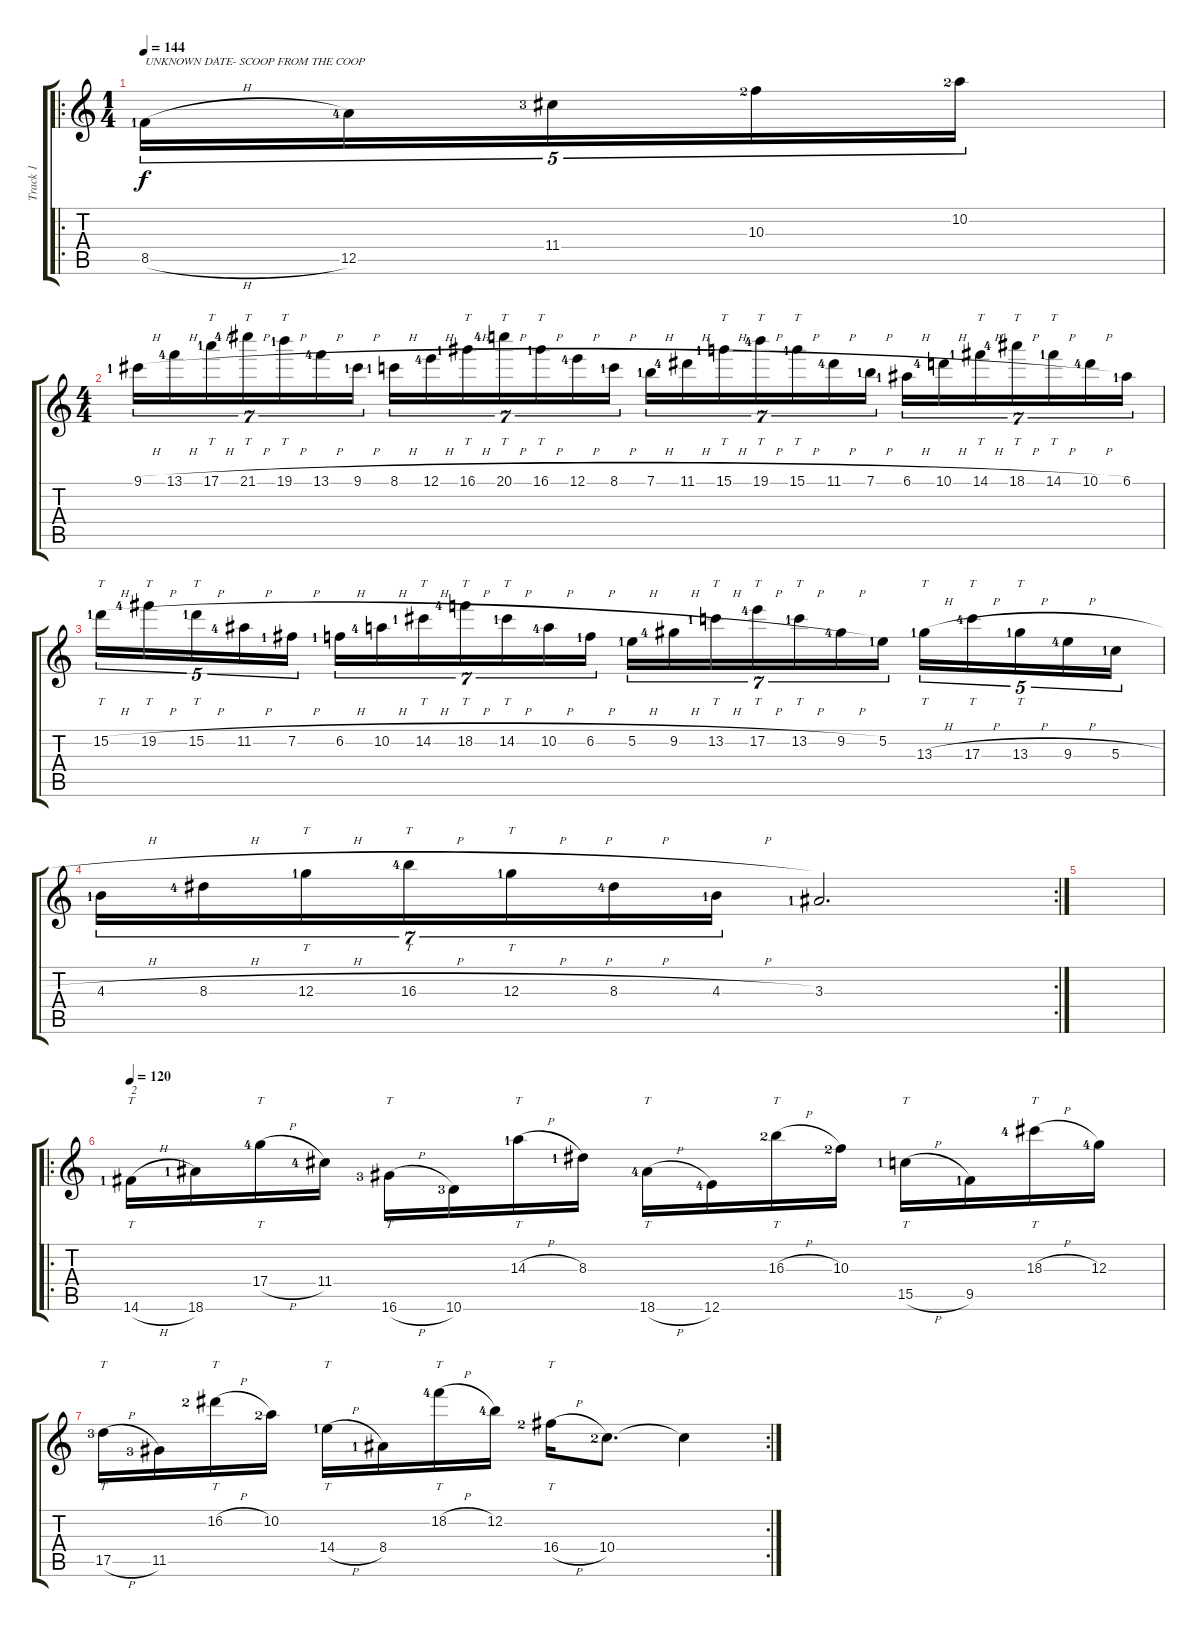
\track ("Track 1" "Track 1") {instrument overdrivenguitar}
\staff {score tabs}
\tuning (E4 B3 G3 D3 A2 E2) {hide}
\ro
\ts (1 4)
\tempo 144
\clef g2
\ks c
8.5{h lf 2}.16{tu (5 4) txt "UNKNOWN DATE- SCOOP FROM THE COOP" dy f} 12.5{lf 5}.16{tu (5 4)} 11.4{lf 4}.16{tu (5 4)} 10.3{lf 3}.16{tu (5 4)} 10.2{lf 3}.16{tu (5 4)} |
\ts (4 4)
9.1{h lf 2}.16{tu (7 4)} 13.1{h lf 5}.16{tu (7 4)} 17.1{h lf 2}.16{tt tu (7 4)} 21.1{h lf 5}.16{tt tu (7 4)} 19.1{h lf 2}.16{tt tu (7 4)} 13.1{h lf 5}.16{tu (7 4)} 9.1{h lf 2}.16{tu (7 4)} 8.1{h lf 2}.16{tu (7 4)} 12.1{h lf 5}.16{tu (7 4)} 16.1{h lf 2}.16{tt tu (7 4)} 20.1{h lf 5}.16{tt tu (7 4)} 16.1{h lf 2}.16{tt tu (7 4)} 12.1{h lf 5}.16{tu (7 4)} 8.1{h lf 2}.16{tu (7 4)} 7.1{h lf 2}.16{tu (7 4)} 11.1{h lf 5}.16{tu (7 4)} 15.1{h lf 2}.16{tt tu (7 4)} 19.1{h lf 5}.16{tt tu (7 4)} 15.1{h lf 2}.16{tt tu (7 4)} 11.1{h lf 5}.16{tu (7 4)} 7.1{h lf 2}.16{tu (7 4)} 6.1{h lf 2}.16{tu (7 4)} 10.1{h lf 5}.16{tu (7 4)} 14.1{h lf 2}.16{tt tu (7 4)} 18.1{h lf 5}.16{tt tu (7 4)} 14.1{h lf 2}.16{tt tu (7 4)} 10.1{h lf 5}.16{tu (7 4)} 6.1{lf 2}.16{tu (7 4)} |
15.2{h lf 2}.16{tt tu (5 4)} 19.2{h lf 5}.16{tt tu (5 4)} 15.2{h lf 2}.16{tt tu (5 4)} 11.2{h lf 5}.16{tu (5 4)} 7.2{h lf 2}.16{tu (5 4)} 6.2{h lf 2}.16{tu (7 4)} 10.2{h lf 5}.16{tu (7 4)} 14.2{h lf 2}.16{tt tu (7 4)} 18.2{h lf 5}.16{tt tu (7 4)} 14.2{h lf 2}.16{tt tu (7 4)} 10.2{h lf 5}.16{tu (7 4)} 6.2{h lf 2}.16{tu (7 4)} 5.2{h lf 2}.16{tu (7 4)} 9.2{h lf 5}.16{tu (7 4)} 13.2{h lf 2}.16{tt tu (7 4)} 17.2{h lf 5}.16{tt tu (7 4)} 13.2{h lf 2}.16{tt tu (7 4)} 9.2{h lf 5}.16{tu (7 4)} 5.2{lf 2}.16{tu (7 4)} 13.3{h lf 2}.16{tt tu (5 4)} 17.3{h lf 5}.16{tt tu (5 4)} 13.3{h lf 2}.16{tt tu (5 4)} 9.3{h lf 5}.16{tu (5 4)} 5.3{h lf 2}.16{tu (5 4)} |
\rc 2
4.3{h lf 2}.16{tu (7 4)} 8.3{h lf 5}.16{tu (7 4)} 12.3{h lf 2}.16{tt tu (7 4)} 16.3{h lf 5}.16{tt tu (7 4)} 12.3{h lf 2}.16{tt tu (7 4)} 8.3{h lf 5}.16{tu (7 4)} 4.3{h lf 2}.16{tu (7 4)} 3.3{lf 2}.2{d} |
|
\ro
\tempo 120
14.6{h lf 2}.16{tt txt "2"} 18.6{lf 2}.16 17.4{h lf 5}.16{tt} 11.4{lf 5}.16 16.6{h lf 4}.16{tt} 10.6{lf 4}.16 14.3{h lf 2}.16{tt} 8.3{lf 2}.16 18.6{h lf 5}.16{tt} 12.6{lf 5}.16 16.3{h lf 3}.16{tt} 10.3{lf 3}.16 15.5{h lf 2}.16{tt} 9.5{lf 2}.16 18.3{h lf 5}.16{tt} 12.3{lf 5}.16 |
\rc 2
17.5{h lf 4}.16{tt} 11.5{lf 4}.16 16.2{h lf 3}.16{tt} 10.2{lf 3}.16 14.4{h lf 2}.16{tt} 8.4{lf 2}.16 18.2{h lf 5}.16{tt} 12.2{lf 5}.16 16.4{h lf 3}.16{tt} 10.4{lf 3}.8{d} 10.4{t}.4
